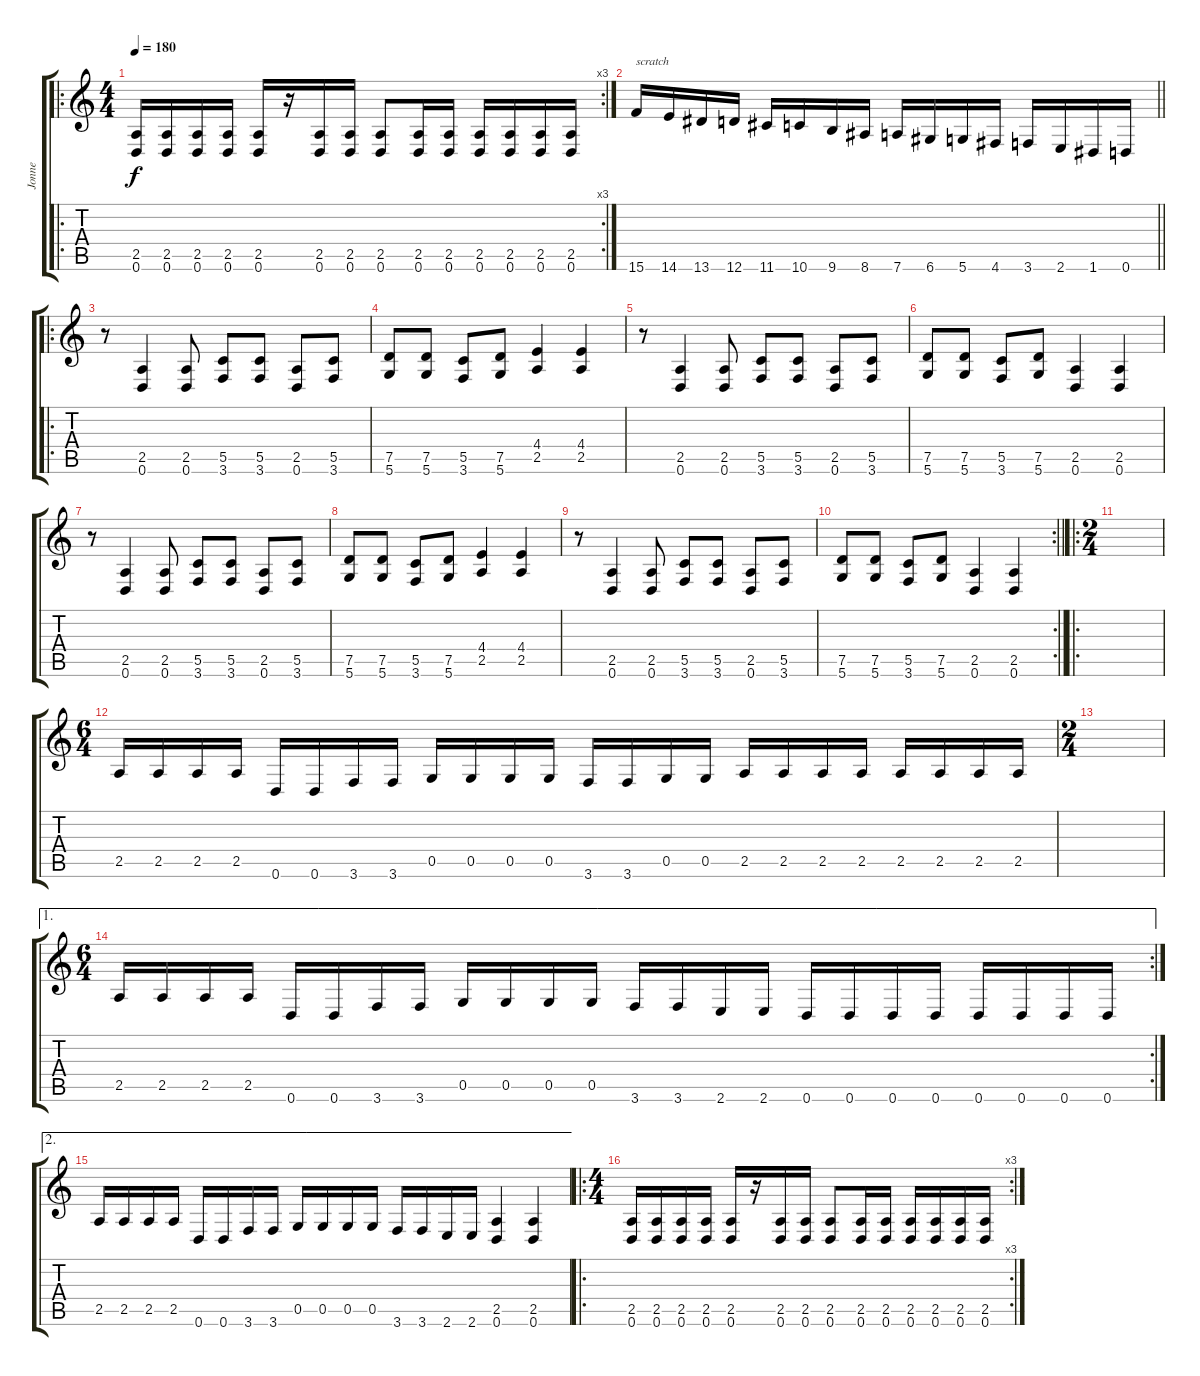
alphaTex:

\track ("Jonne" "Jonne") {instrument distortionguitar}
\staff {score tabs}
\tuning (D4 A3 F3 C3 G2 D2) {hide}
\ro
\rc 3
\ts (4 4)
\tempo 180
\clef g2
\ks c
(2.5 0.6).16{dy f} (2.5 0.6).16 (2.5 0.6).16 (2.5 0.6).16 (2.5 0.6).16 r.16 (2.5 0.6).16 (2.5 0.6).16 (2.5 0.6).8 (2.5 0.6).16 (2.5 0.6).16 (2.5 0.6).16 (2.5 0.6).16 (2.5 0.6).16 (2.5 0.6).16 |
\barLineRight lightlight
15.6.16{txt "scratch" instrument guitarfretnoise} 14.6.16 13.6.16 12.6.16 11.6.16 10.6.16 9.6.16 8.6.16 7.6.16 6.6.16 5.6.16 4.6.16 3.6.16 2.6.16 1.6.16 0.6.16 |
\ro
\section ("" "")
r.8{instrument distortionguitar} (2.5 0.6).4 (2.5 0.6).8 (5.5 3.6).8 (5.5 3.6).8 (2.5 0.6).8 (5.5 3.6).8 |
(7.5 5.6).8 (7.5 5.6).8 (5.5 3.6).8 (7.5 5.6).8 (4.4 2.5).4 (4.4 2.5).4 |
r.8 (2.5 0.6).4 (2.5 0.6).8 (5.5 3.6).8 (5.5 3.6).8 (2.5 0.6).8 (5.5 3.6).8 |
(7.5 5.6).8 (7.5 5.6).8 (5.5 3.6).8 (7.5 5.6).8 (2.5 0.6).4 (2.5 0.6).4 |
r.8 (2.5 0.6).4 (2.5 0.6).8 (5.5 3.6).8 (5.5 3.6).8 (2.5 0.6).8 (5.5 3.6).8 |
(7.5 5.6).8 (7.5 5.6).8 (5.5 3.6).8 (7.5 5.6).8 (4.4 2.5).4 (4.4 2.5).4 |
r.8 (2.5 0.6).4 (2.5 0.6).8 (5.5 3.6).8 (5.5 3.6).8 (2.5 0.6).8 (5.5 3.6).8 |
\rc 2
\barLineRight lightlight
(7.5 5.6).8 (7.5 5.6).8 (5.5 3.6).8 (7.5 5.6).8 (2.5 0.6).4 (2.5 0.6).4 |
\ro
\ts (2 4)
\section ("" "")
|
\ts (6 4)
2.5.16 2.5.16 2.5.16 2.5.16 0.6.16 0.6.16 3.6.16 3.6.16 0.5.16 0.5.16 0.5.16 0.5.16 3.6.16 3.6.16 0.5.16 0.5.16 2.5.16 2.5.16 2.5.16 2.5.16 2.5.16 2.5.16 2.5.16 2.5.16 |
\ts (2 4)
|
\ae 1
\rc 2
\ts (6 4)
2.5.16 2.5.16 2.5.16 2.5.16 0.6.16 0.6.16 3.6.16 3.6.16 0.5.16 0.5.16 0.5.16 0.5.16 3.6.16 3.6.16 2.6.16 2.6.16 0.6.16 0.6.16 0.6.16 0.6.16 0.6.16 0.6.16 0.6.16 0.6.16 |
\ae 2
2.5.16 2.5.16 2.5.16 2.5.16 0.6.16 0.6.16 3.6.16 3.6.16 0.5.16 0.5.16 0.5.16 0.5.16 3.6.16 3.6.16 2.6.16 2.6.16 (2.5 0.6).4 (2.5 0.6).4 |
\ro
\rc 3
\ts (4 4)
(2.5 0.6).16 (2.5 0.6).16 (2.5 0.6).16 (2.5 0.6).16 (2.5 0.6).16 r.16 (2.5 0.6).16 (2.5 0.6).16 (2.5 0.6).8 (2.5 0.6).16 (2.5 0.6).16 (2.5 0.6).16 (2.5 0.6).16 (2.5 0.6).16 (2.5 0.6).16
